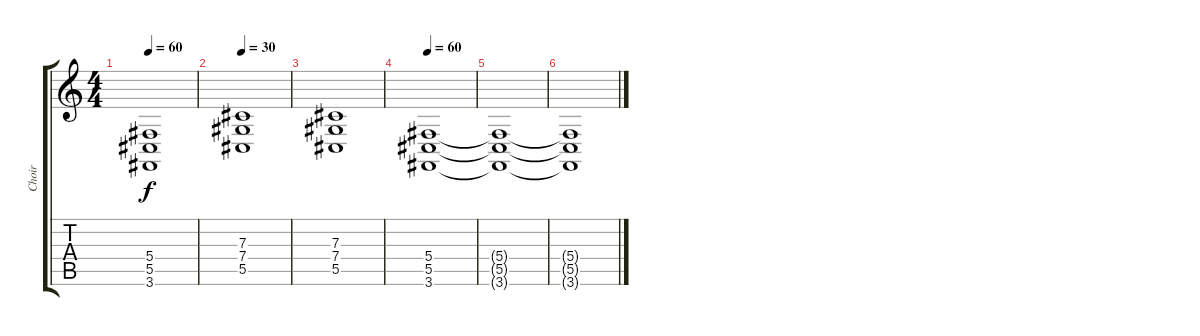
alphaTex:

\track ("Choir" "Choir") {instrument pad4choir}
\staff {score tabs}
\tuning (Eb4 Bb3 Gb3 Db3 Ab2 Eb2) {hide}
\ts (4 4)
\tempo 60
\clef g2
\ks c
(5.4 5.5 3.6).1{dy f} |
\tempo 30
(7.3 7.4 5.5).1 |
(7.3 7.4 5.5).1 |
\tempo 60
(5.4 5.5 3.6).1 |
(5.4{t} 5.5{t} 3.6{t}).1 |
(5.4{t} 5.5{t} 3.6{t}).1
